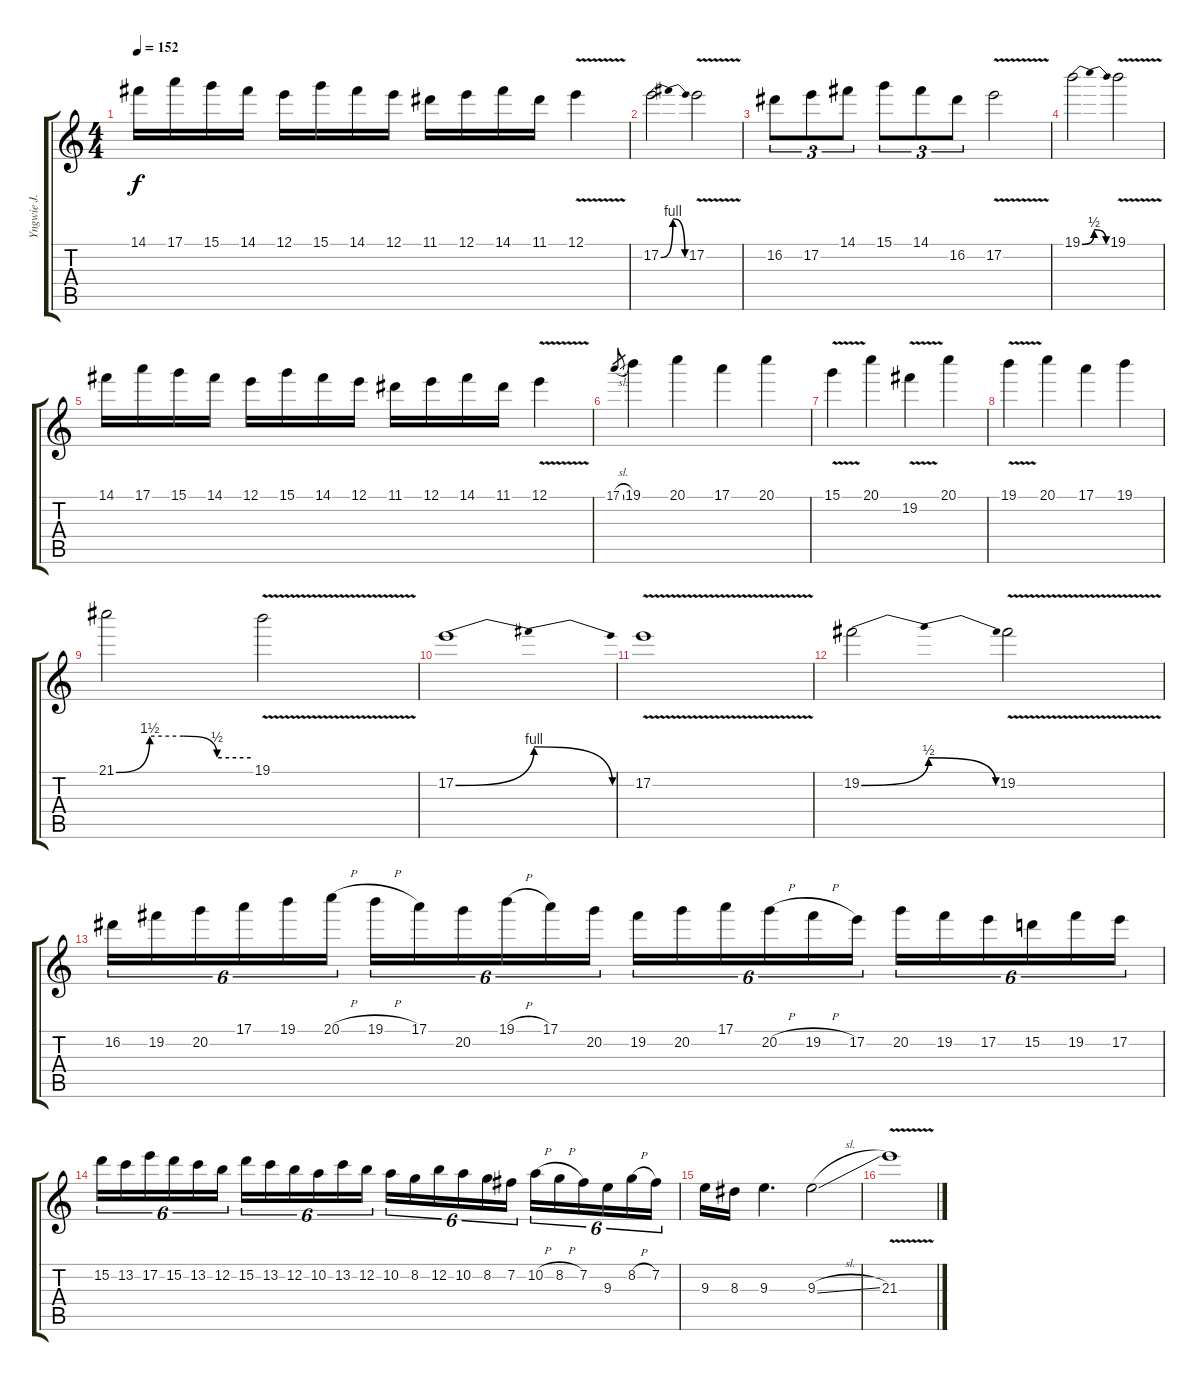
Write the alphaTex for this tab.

\track ("Yngwie J. Malmsteen (Guitar 1)" "Yngwie J. ") {instrument overdrivenguitar}
\staff {score tabs}
\tuning (E4 B3 G3 D3 A2 E2) {hide}
\ts (4 4)
\tempo 152
\clef g2
\ks c
14.1.16{dy f} 17.1.16 15.1.16 14.1.16 12.1.16 15.1.16 14.1.16 12.1.16 11.1.16 12.1.16 14.1.16 11.1.16 12.1{v}.4 |
17.2{be (bendrelease 0 0 15 4 30 4 60 0)}.2 17.2{v}.2 |
16.2.8{tu (3 2)} 17.2.8{tu (3 2)} 14.1.8{tu (3 2)} 15.1.8{tu (3 2)} 14.1.8{tu (3 2)} 16.2.8{tu (3 2)} 17.2{v}.2 |
19.1{be (bendrelease 0 0 15 2 30 2 60 0)}.2 19.1{v}.2 |
14.1.16 17.1.16 15.1.16 14.1.16 12.1.16 15.1.16 14.1.16 12.1.16 11.1.16 12.1.16 14.1.16 11.1.16 12.1{v}.4 |
17.1{sl}.8{gr} 19.1.4 20.1.4 17.1.4 20.1.4 |
15.1{v}.4 20.1.4 19.2{v}.4 20.1.4 |
19.1{v}.4 20.1.4 17.1.4 19.1.4 |
21.1{be (custom 0 0 15 6 30 6 45 2 60 2)}.2 19.1{v}.2 |
17.2{be (bendrelease 0 0 15 4 30 4 60 0)}.1 |
17.2{v}.1 |
19.2{be (bendrelease 0 0 5 2 30 2 60 0)}.2 19.2{v}.2 |
16.2.16{tu (6 4)} 19.2.16{tu (6 4)} 20.2.16{tu (6 4)} 17.1.16{tu (6 4)} 19.1.16{tu (6 4)} 20.1{h}.16{tu (6 4)} 19.1{h}.16{tu (6 4)} 17.1.16{tu (6 4)} 20.2.16{tu (6 4)} 19.1{h}.16{tu (6 4)} 17.1.16{tu (6 4)} 20.2.16{tu (6 4)} 19.2.16{tu (6 4)} 20.2.16{tu (6 4)} 17.1.16{tu (6 4)} 20.2{h}.16{tu (6 4)} 19.2{h}.16{tu (6 4)} 17.2.16{tu (6 4)} 20.2.16{tu (6 4)} 19.2.16{tu (6 4)} 17.2.16{tu (6 4)} 15.2.16{tu (6 4)} 19.2.16{tu (6 4)} 17.2.16{tu (6 4)} |
15.2.16{tu (6 4)} 13.2.16{tu (6 4)} 17.2.16{tu (6 4)} 15.2.16{tu (6 4)} 13.2.16{tu (6 4)} 12.2.16{tu (6 4)} 15.2.16{tu (6 4)} 13.2.16{tu (6 4)} 12.2.16{tu (6 4)} 10.2.16{tu (6 4)} 13.2.16{tu (6 4)} 12.2.16{tu (6 4)} 10.2.16{tu (6 4)} 8.2.16{tu (6 4)} 12.2.16{tu (6 4)} 10.2.16{tu (6 4)} 8.2.16{tu (6 4)} 7.2.16{tu (6 4)} 10.2{h}.16{tu (6 4)} 8.2{h}.16{tu (6 4)} 7.2.16{tu (6 4)} 9.3.16{tu (6 4)} 8.2{h}.16{tu (6 4)} 7.2.16{tu (6 4)} |
9.3.16 8.3.16 9.3.4{d} 9.3{sl}.2 |
21.3{v}.1
